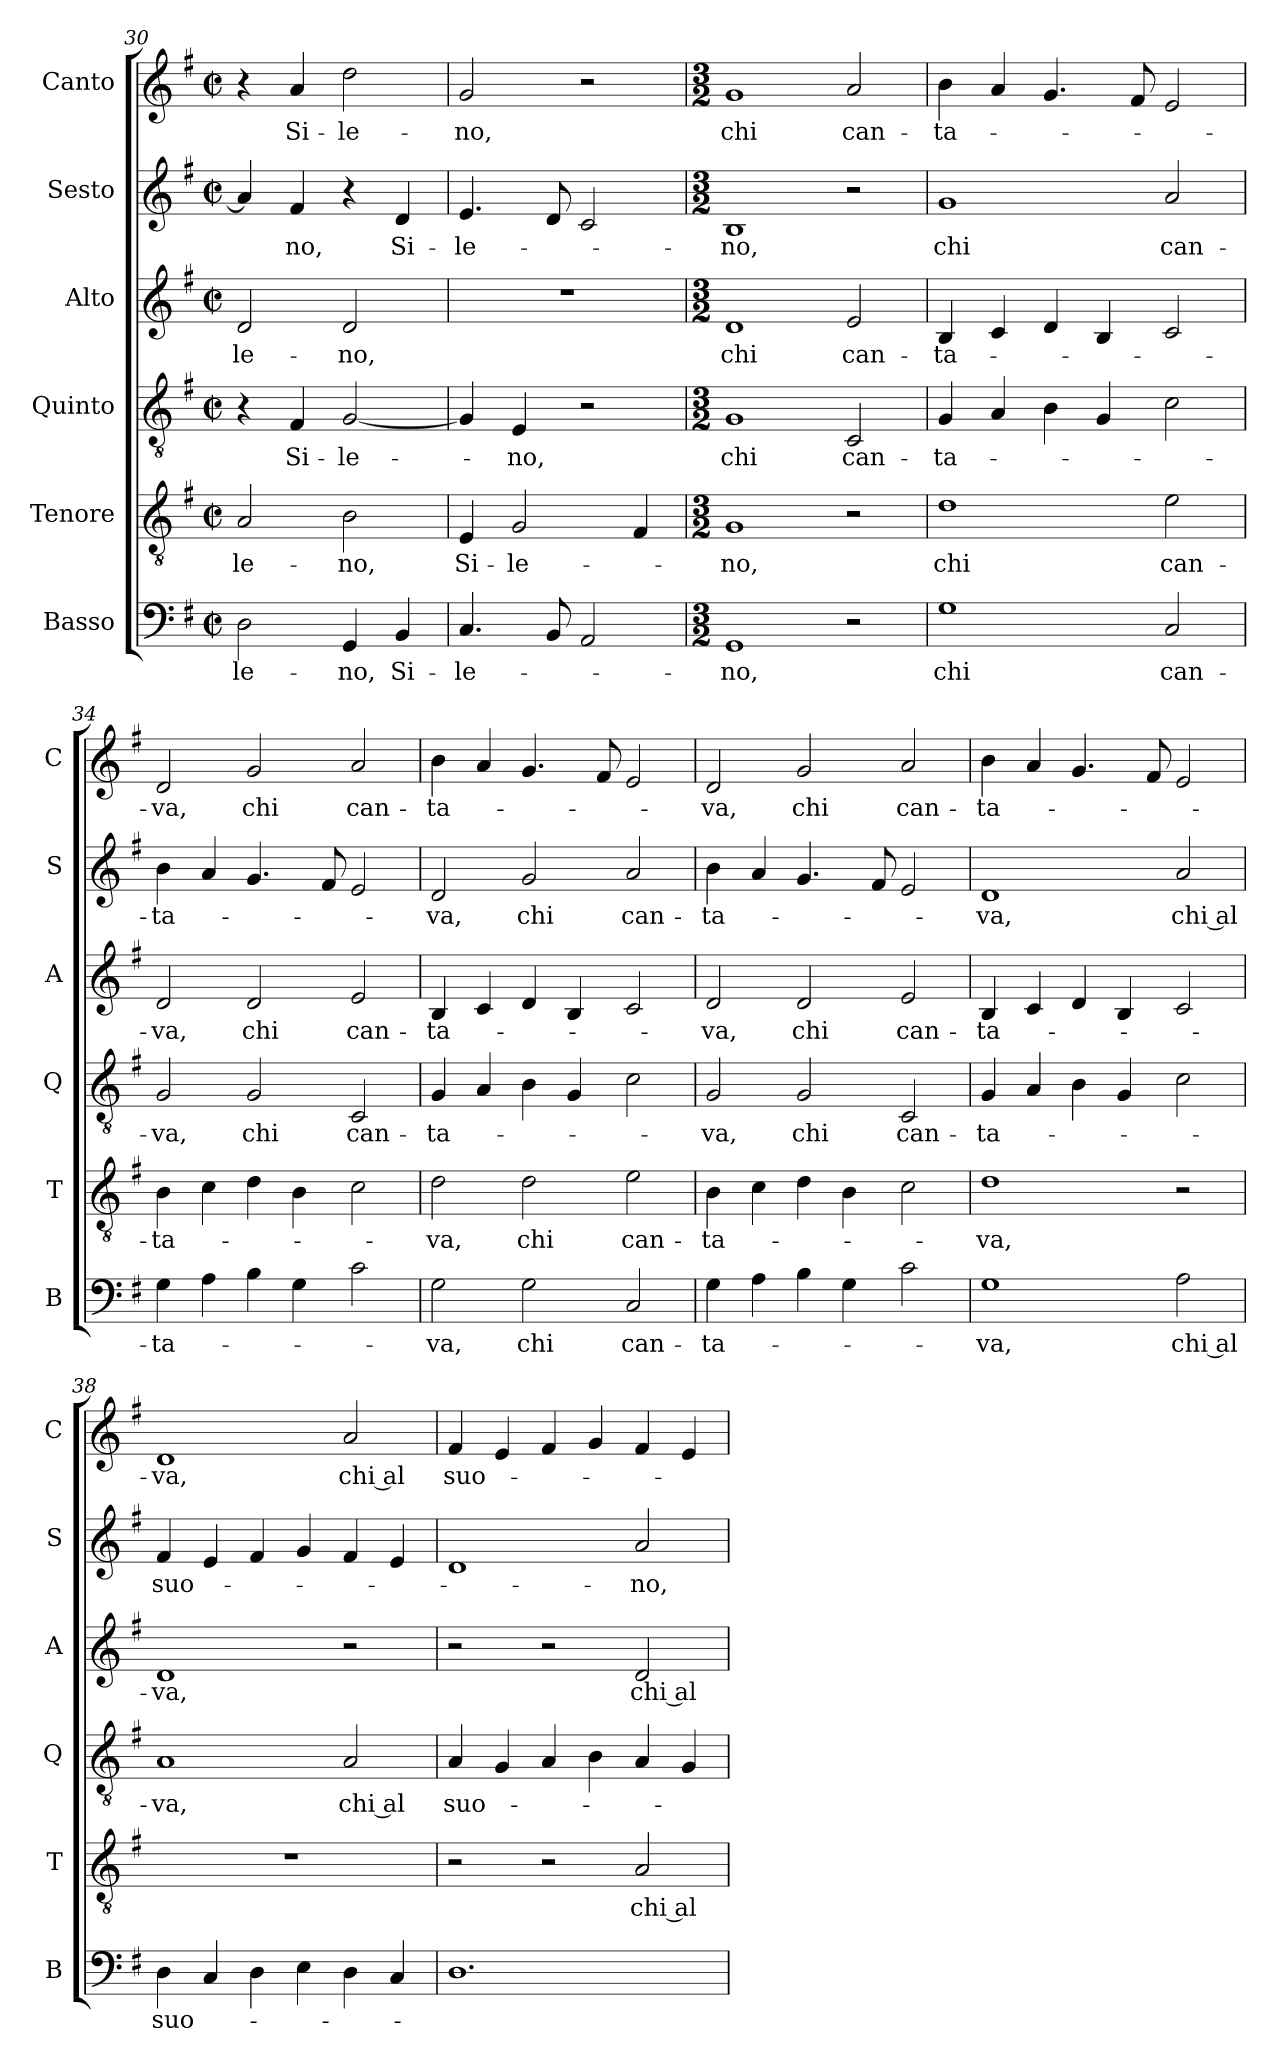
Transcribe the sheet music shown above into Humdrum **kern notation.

**kern	**text	**kern	**text	**kern	**text	**kern	**text	**kern	**text	**kern	**text
*part6	*part6	*part5	*part5	*part4	*part4	*part3	*part3	*part2	*part2	*part1	*part1
*staff6	*staff6	*staff5	*staff5	*staff4	*staff4	*staff3	*staff3	*staff2	*staff2	*staff1	*staff1
*I"Basso	*	*I"Tenore	*	*I"Quinto	*	*I"Alto	*	*I"Sesto	*	*I"Canto	*
*I'B	*	*I'T	*	*I'Q	*	*I'A	*	*I'S	*	*I'C	*
*clefF4	*	*clefGv2	*	*clefGv2	*	*clefG2	*	*clefG2	*	*clefG2	*
*k[f#]	*	*k[f#]	*	*k[f#]	*	*k[f#]	*	*k[f#]	*	*k[f#]	*
*G:	*	*G:	*	*G:	*	*G:	*	*G:	*	*G:	*
*M2/2	*	*M2/2	*	*M2/2	*	*M2/2	*	*M2/2	*	*M2/2	*
*met(c|)	*	*met(c|)	*	*met(c|)	*	*met(c|)	*	*met(c|)	*	*met(c|)	*
=30	=30	=30	=30	=30	=30	=30	=30	=30	=30	=30	=30
!	!LO:LY:b	!	!LO:LY:b	!	!	!	!LO:LY:b	!	!	!	!
2D\	-le-	2A/	-le-	4r	.	2d/	-le-	4a/]	.	4r	.
!	!	!	!	!	!LO:LY:b	!	!	!	!LO:LY:b	!	!LO:LY:b
.	.	.	.	4F#/	Si-	.	.	4f#/	-no,	4a/	Si-
!	!LO:LY:b	!	!LO:LY:b	!	!LO:LY:b	!	!LO:LY:b	!	!	!	!LO:LY:b
4GG/	-no,	2B\	-no,	[2G/	-le-	2d/	-no,	4r	.	2dd\	-le-
!	!LO:LY:b	!	!	!	!	!	!	!	!LO:LY:b	!	!
4BB/	Si-	.	.	.	.	.	.	4d/	Si-	.	.
=31	=31	=31	=31	=31	=31	=31	=31	=31	=31	=31	=31
!	!LO:LY:b	!	!LO:LY:b	!	!	!	!	!	!LO:LY:b	!	!LO:LY:b
4.C/	-le-	4E/	Si-	4G/]	.	1r	.	4.e/	-le-	2g/	-no,
!	!	!	!LO:LY:b	!	!LO:LY:b	!	!	!	!	!	!
.	.	2G/	-le-	4E/	-no,	.	.	.	.	.	.
8BB/	.	.	.	.	.	.	.	8d/	.	.	.
2AA/	.	.	.	2r	.	.	.	2c/	.	2r	.
.	.	4F#/	.	.	.	.	.	.	.	.	.
=32	=32	=32	=32	=32	=32	=32	=32	=32	=32	=32	=32
*M3/2	*	*M3/2	*	*M3/2	*	*M3/2	*	*M3/2	*	*M3/2	*
!	!LO:LY:b	!	!LO:LY:b	!	!LO:LY:b	!	!LO:LY:b	!	!LO:LY:b	!	!LO:LY:b
1GG	-no,	1G	-no,	1G	chi	1d	chi	1B	-no,	1g	chi
!	!	!	!	!	!LO:LY:b	!	!LO:LY:b	!	!	!	!LO:LY:b
2r	.	2r	.	2C/	can-	2e/	can-	2r	.	2a/	can-
=33	=33	=33	=33	=33	=33	=33	=33	=33	=33	=33	=33
!	!LO:LY:b	!	!LO:LY:b	!	!LO:LY:b	!	!LO:LY:b	!	!LO:LY:b	!	!LO:LY:b
1G	chi	1d	chi	4G/	-ta-	4B/	-ta-	1g	chi	4b\	-ta-
.	.	.	.	4A/	.	4c/	.	.	.	4a/	.
.	.	.	.	4B\	.	4d/	.	.	.	4.g/	.
.	.	.	.	4G/	.	4B/	.	.	.	.	.
.	.	.	.	.	.	.	.	.	.	8f#/	.
!	!LO:LY:b	!	!LO:LY:b	!	!	!	!	!	!LO:LY:b	!	!
2C/	can-	2e\	can-	2c\	.	2c/	.	2a/	can-	2e/	.
!!LO:PB:g=z
=34	=34	=34	=34	=34	=34	=34	=34	=34	=34	=34	=34
!	!LO:LY:b	!	!LO:LY:b	!	!LO:LY:b	!	!LO:LY:b	!	!LO:LY:b	!	!LO:LY:b
4G\	-ta-	4B\	-ta-	2G/	-va,	2d/	-va,	4b\	-ta-	2d/	-va,
4A\	.	4c\	.	.	.	.	.	4a/	.	.	.
!	!	!	!	!	!LO:LY:b	!	!LO:LY:b	!	!	!	!LO:LY:b
4B\	.	4d\	.	2G/	chi	2d/	chi	4.g/	.	2g/	chi
4G\	.	4B\	.	.	.	.	.	.	.	.	.
.	.	.	.	.	.	.	.	8f#/	.	.	.
!	!	!	!	!	!LO:LY:b	!	!LO:LY:b	!	!	!	!LO:LY:b
2c\	.	2c\	.	2C/	can-	2e/	can-	2e/	.	2a/	can-
=35	=35	=35	=35	=35	=35	=35	=35	=35	=35	=35	=35
!	!LO:LY:b	!	!LO:LY:b	!	!LO:LY:b	!	!LO:LY:b	!	!LO:LY:b	!	!LO:LY:b
2G\	-va,	2d\	-va,	4G/	-ta-	4B/	-ta-	2d/	-va,	4b\	-ta-
.	.	.	.	4A/	.	4c/	.	.	.	4a/	.
!	!LO:LY:b	!	!LO:LY:b	!	!	!	!	!	!LO:LY:b	!	!
2G\	chi	2d\	chi	4B\	.	4d/	.	2g/	chi	4.g/	.
.	.	.	.	4G/	.	4B/	.	.	.	.	.
.	.	.	.	.	.	.	.	.	.	8f#/	.
!	!LO:LY:b	!	!LO:LY:b	!	!	!	!	!	!LO:LY:b	!	!
2C/	can-	2e\	can-	2c\	.	2c/	.	2a/	can-	2e/	.
=36	=36	=36	=36	=36	=36	=36	=36	=36	=36	=36	=36
!	!LO:LY:b	!	!LO:LY:b	!	!LO:LY:b	!	!LO:LY:b	!	!LO:LY:b	!	!LO:LY:b
4G\	-ta-	4B\	-ta-	2G/	-va,	2d/	-va,	4b\	-ta-	2d/	-va,
4A\	.	4c\	.	.	.	.	.	4a/	.	.	.
!	!	!	!	!	!LO:LY:b	!	!LO:LY:b	!	!	!	!LO:LY:b
4B\	.	4d\	.	2G/	chi	2d/	chi	4.g/	.	2g/	chi
4G\	.	4B\	.	.	.	.	.	.	.	.	.
.	.	.	.	.	.	.	.	8f#/	.	.	.
!	!	!	!	!	!LO:LY:b	!	!LO:LY:b	!	!	!	!LO:LY:b
2c\	.	2c\	.	2C/	can-	2e/	can-	2e/	.	2a/	can-
=37	=37	=37	=37	=37	=37	=37	=37	=37	=37	=37	=37
!	!LO:LY:b	!	!LO:LY:b	!	!LO:LY:b	!	!LO:LY:b	!	!LO:LY:b	!	!LO:LY:b
1G	-va,	1d	-va,	4G/	-ta-	4B/	-ta-	1d	-va,	4b\	-ta-
.	.	.	.	4A/	.	4c/	.	.	.	4a/	.
.	.	.	.	4B\	.	4d/	.	.	.	4.g/	.
.	.	.	.	4G/	.	4B/	.	.	.	.	.
.	.	.	.	.	.	.	.	.	.	8f#/	.
!	!LO:LY:b	!	!	!	!	!	!	!	!LO:LY:b	!	!
2A\	chi al	2r	.	2c\	.	2c/	.	2a/	chi al	2e/	.
=38	=38	=38	=38	=38	=38	=38	=38	=38	=38	=38	=38
!	!LO:LY:b	!	!	!	!LO:LY:b	!	!LO:LY:b	!	!LO:LY:b	!	!LO:LY:b
4D\	suo-	1.r	.	1A	-va,	1d	-va,	4f#/	suo-	1d	-va,
4C/	.	.	.	.	.	.	.	4e/	.	.	.
4D\	.	.	.	.	.	.	.	4f#/	.	.	.
4E\	.	.	.	.	.	.	.	4g/	.	.	.
!	!	!	!	!	!LO:LY:b	!	!	!	!	!	!LO:LY:b
4D\	.	.	.	2A/	chi al	2r	.	4f#/	.	2a/	chi al
4C/	.	.	.	.	.	.	.	4e/	.	.	.
!!LO:LB:g=z
=39	=39	=39	=39	=39	=39	=39	=39	=39	=39	=39	=39
!	!	!	!	!	!LO:LY:b	!	!	!	!	!	!LO:LY:b
1.D	.	2r	.	4A/	suo-	2r	.	1d	.	4f#/	suo-
.	.	.	.	4G/	.	.	.	.	.	4e/	.
.	.	2r	.	4A/	.	2r	.	.	.	4f#/	.
.	.	.	.	4B\	.	.	.	.	.	4g/	.
!	!	!	!LO:LY:b	!	!	!	!LO:LY:b	!	!LO:LY:b	!	!
.	.	2A/	chi al	4A/	.	2d/	chi al	2a/	-no,	4f#/	.
.	.	.	.	4G/	.	.	.	.	.	4e/	.
=	=	=	=	=	=	=	=	=	=	=	=
*-	*-	*-	*-	*-	*-	*-	*-	*-	*-	*-	*-
